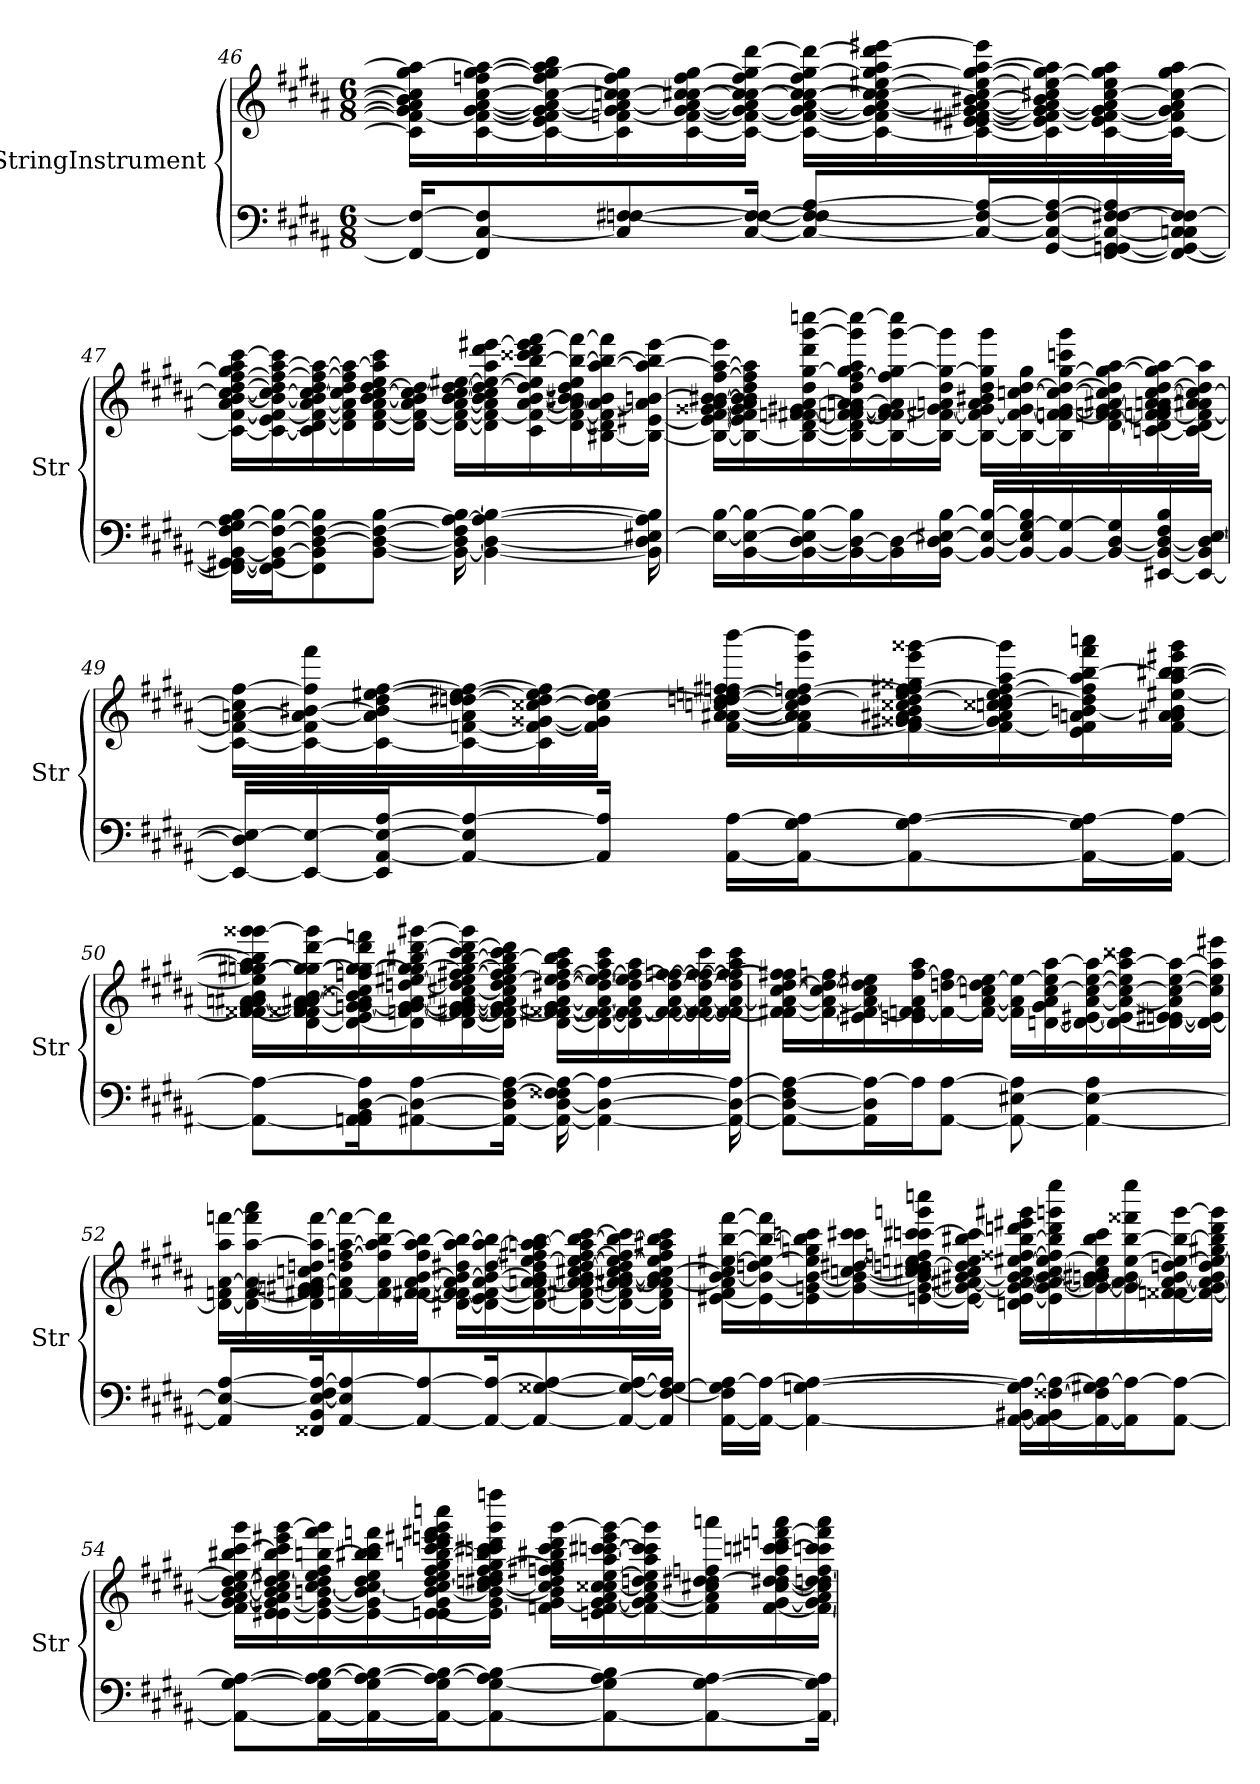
**kern	**kern
*part2	*part1
*staff2	*staff1
*I"StringInstrument	*I"StringInstrument
*I'Str	*I'Str
!!LO:LB:g=z
*clefF4	*clefG2
*k[f#c#g#d#a#]	*k[f#c#g#d#a#]
*M6/8	*M6/8
=46	=46
16FF#/_ 16F#/_KL	16c#\] 16f#\_ 16g#\] 16a#\ 16b\] 16cc#\] 16gg#\ 16aa#\_LL
8FF#/] [8C#/ 8F#/]	[16c#\ 16f#\_ [16g#\ [16a#\ [16cc#\ 16ffn\ [16gg#\ 16aa#\_
.	16c#\_ 16e\ 16f#\] 16g#\_ 16a#\_ 16cc#\_ 16ff\ 16gg#\_ 16aa#\] 16bb\
8C#/] [8Fn/ [8F#X/	16c#\] [16fn\ 16g#\] 16a#\_ [16ccn\ 16cc#\] 16ff\ 16gg#\]
.	[16c#\ 16f\_ [16g#\ 16a#\_ 16cc\_ [16cc#X\ 16ff\ [16gg#\
[16C#/ 16F/_ 16F#/_Jk	16c#\_ 16f\_ 16g#\_ 16a#\] 16cc\_ 16cc#\_ 16ff\ 16gg#\_ [16ddd#\JJ
8C#/_ 8F/_ 8F#/] [8A#/L	16c#\_ 16f\_ 16g#\_ [16a#\ 16cc\_ 16cc#\_ 16ff\ 16gg#\_ 16ddd#\_LL
.	16c#\_ 16f\] 16g#\_ 16a#\_ 16cc\] 16cc#\_ [16ee#X\ 16gg#\_ 16aa#\ 16ddd#\] [16eee#X\
16C#/_ 16F/_ 16A#/_L	16c#\_ 16e\ [16e#X\ [16f#X\ 16g#\_ 16a#\_ [16b#X\ 16cc#\] 16ee#\_ 16gg#\_ [16aa#\ 16eee#\]
[16GG#/ 16C#/_ 16F/_ 16A#/_	16c#\] 16e#\_ 16f#\] 16g#\_ 16a#\_ 16b#\] 16cc#X\ 16ee#\_ 16gg#\_ 16aa#\]
[16FF#/ [16GGn/ 16GG#/] 16C#/_ 16F/_ [16F#X/ 16A#/]	[16c#\ 16e#\] [16f#\ 16g#\_ 16a#\] [16cc#\ 16ee#\] 16gg#\] 16aa#\
16FF#/_ 16GG/_ 16Cn/ 16C#/] 16F/] 16F#/_JJ	16c#\_ 16f#\] 16g#\] 16a#\ 16cc#\_ [16gg#\ 16aa#\JJ
!!LO:LB:g=z
=47	=47
16FF#\_ 16GG\] [16GG#X\ [16BB\ 16F#\_ 16G#\ 16A#\ [16B\LL	16c#\_ [16f#\ 16a#\ [16b\ 16cc#\_ [16dd#\ [16ff#\ 16gg#\] 16aa#\ [16ccc#\LL
16FF#\_ 16GG#\] 16BB\_ 16F#\_ 16B\_J	16c#\_ 16e\ 16f#\_ 16b\_ 16cc#\_ 16dd#\] 16ff#\_ [16aa#\ 16ccc#\]
8FF#\] 8BB\] [8D#\ 8F#\_ 8B\]	16c#\] [16d#\ 16f#\_ [16a#\ 16b\] 16cc#\_ 16dd#\ 16ff#\_ 16aa#\_
.	16d#\] 16f#\] 16a#\] 16cc#\] 16dd#\ 16ff#\] 16aa#\_
[8BB\ 8D#\_ 8F#\_ [8B\J	[16d#\ [16f#\ 16a#\ [16b\ [16cc#\ [16dd#\ 16ee\ 16aa#\] 16ccc#\
.	16d#\_ 16f#\_ 16a#\ 16b\] 16cc#\_ 16dd#\]JJ
16BB\_ 16D#\_ 16F#\] [16A#\ 16B\_	16d#\_ 16f#\_ [16a#\ [16b\ 16cc#\] [16dd#\ [16ee#X\LL
4BB\_ 4D#\_ 4A#\_ 4B\_	16d#\] 16f#\_ 16a#\] 16b\] 16cc#\ 16dd#\_ 16ee#\_ 16aa#\ 16ddd#\ [16eee#X\
.	16c#\ 16f#\_ [16a#\ [16b\ 16dd#\_ 16ee#\] [16bb\ 16ccc##X\ 16ddd#\ 16eee#\] [16fff#\
.	[16d#\ 16f#\_ 16a#\] 16b\_ 16b#X\ 16dd#\] 16ee#\ 16bb\_ 16fff#\_
.	[16B#X\ 16d#\] 16f#\] [16a#\ 16b\] [16aa#\ 16bb\_ 16fff#\]
16BB\] 16D#\] [16E#X\ 16A#\] 16B\]	16B#\_ [16e#X\ 16a#\] [16bn\ 16aa#\_ 16bb\] [16eee#\JJ
!!LO:LB:g=z
=48	=48
16E#\_ [16B\LL	16B#\_ 16e#\_ [16f#\ [16g##X\ [16a#\ 16b\_ [16b#X\ [16ff#\ 16aa#\_ 16eee#\]LL
[16BB\ 16E#\_ 16B\_	16B#\_ 16e#\] 16f#\] 16g##\] 16a#\] 16b\] 16b#\] 16dd#\ 16ff#\] 16aa#\]
16BB\_ [16D#\ 16E#\] 16B\_	16B#\_ [16d#\ 16fn\ [16f#X\ [16g#X\ [16a#\ 16dd#\ [16gg#\ 16ddd#\ [16ggg#\ [16ccccn\
16BB\_ 16D#\_ 16B\]	16B#\_ 16d#\] [16fn\ 16f#\_ 16g#\_ 16an\ 16a#\_ 16dd#\ [16ff#\ 16gg#\] 16aa#\ 16ggg#\] 16cccc\_
16BB\] 16D#\_	16B#\_ 16f\] 16f#\] 16g#\_ 16a#\] 16ff#\] [16gg#\ [16ggg#\ 16cccc\]
[16BB\ 16D#\] [16E#X\ [16B\JJ	16B#\_ [16f#X\ 16g#\_ 16an\ 16dd#\ 16gg#\_ 16ggg#\]JJ
16BB/_ 16E#/_ 16B/_LL	16B#\_ 16f#\_ 16g#\] 16a\ 16b#X\ 16dd#\ 16gg#\] 16ggg#\LL
16BB/_ 16E#/] [16G#/ 16B/]	16B#\_ 16f#\_ [16g#\ [16ccn\ [16dd#\ 16gg#\
16BB/_ 16G#/_	16B#\] 16fn\ 16f#\_ 16g#\_ 16cc\_ 16dd#\_ [16gg#\ 16cccn\ 16ggg#\
16BB/_ [16D#/ 16G#/]	[16d#\ 16fn\ 16f#\_ 16g#\_ [16a#X\ 16cc\] 16dd#\] 16gg#\_ [16aa#\
[16EE#X/ 16BB/_ 16D#/_ 16F#/ 16B/	[16cn\ 16d#\] [16fn\ 16f#\] 16g#\] [16an\ 16a#\] [16cc\ [16dd#\ 16gg#\] 16aa#\_
16EE#/_ 16BB/] 16D#/_ [16E#/JJ	16c\_ 16d#\ 16f\_ 16a\] 16a#X\ 16cc\_ 16dd#\] 16aa#\]JJ
!!LO:LB:g=z
=49	=49
16EE#/_ 16D#/] 16E#/_LL	16c\_ 16f\_ [16an\ 16cc\] [16ff#\LL
16EE#/_ 16E#/_	16c\_ 16f\] 16a\_ [16b#X\ 16ff#\] 16fff#\
16EE#/] [16AA#/ 16E#/_ [16A#/J	16c\_ 16a\_ 16b#\] 16dd#\ [16ee#X\ [16ff#\
8AA#/_ 8E#/] 8A#/_	16c\_ [16fn\ 16a\] 16ddn\ [16dd#X\ 16ee#\_ 16ff#\_
.	16c\] 16f\_ [16g##X\ [16cc##X\ 16dd#\] 16ee#\_ 16ff#\]
16AA#/] 16A#/]Jk	16f\] 16g##\] 16cc##\] [16dd#\ 16ee#\]JJ
[16AA#\ [16A#\LL	[16f\ [16a\ [16a#X\ [16ccn\ 16ddn\ 16dd#\_ [16een\ 16ffn\ 16ff#X\ [16bbb\LL
16AA#\_ 16G#\ 16A#\_J	16f\_ 16a\] 16a#\] 16cc\] 16dd#\_ 16ee\] [16ffn\ 16eee\ 16bbb\]
8AA#\_ [8G#\ 8A#\_	16f\_ 16g#X\ [16g##X\ 16a#X\ 16b#\ 16cc##X\ 16dd#\_ 16ee\ 16ff\_ 16ff#X\ 16gg##X\ 16eee\ [16ggg##X\
.	16f\_ 16g##\] 16a#\ 16ccn\ 16cc##X\ 16dd#\_ 16ee\ 16ff\_ [16aa#\ 16ggg##\]
16AA#\_ 16G#\] 16A#\_L	16e\ 16f\] 16an\ [16bn\ 16dd#\] 16ff\] 16aa#\] [16bb\ 16fff#\ 16aaan\
16AA#\_ 16A#\_JJ	[16f\ 16a\ 16a#X\ 16b\] [16ee#X\ [16aa#\ 16bb\] [16bb#X\ 16eee#X\ 16ggg##\JJ
!!LO:PB:g=z
=50	=50
8AA#\_ 8A#\_L	16f\_ 16f##X\ [16g#\ [16an\ 16a#X\ 16b\ 16ee#\] [16ggn\ [16gg#X\ 16aa#\] 16bb#\] [16ggg#\ 16ggg##X\LL
.	[16d#\ 16f\] 16f##X\ 16g#\_ 16a\] [16a#X\ [16b\ 16gg\_ 16gg#\_ [16ddd#\ 16ggg#\]
16AAn\ 16AA#\] 16BB\ [16D#\ 16A#\]K	16d#\_ 16e\ [16gn\ 16g#\_ 16a#\] 16b\] 16cc##X\ 16ffn\ 16gg\_ 16gg#\_ 16ddd#\] 16fffn\
[8AA#X\ 8D#\_ [8A#\	16d#\] [16fn\ 16g\_ 16g#\_ [16a#\ [16ddn\ [16ee#X\ 16gg\] 16gg#\_ [16bb#X\ [16ddd#\ [16ggg#X\
.	[16d#\ 16f\_ [16f#X\ 16g\] 16g#\_ 16a#\_ [16cc#X\ 16dd\] 16ee#\] [16ff#X\ 16gg#\_ 16bb#\_ 16ccc#\ 16ddd#\_ 16ggg#\]
16AA#\_ 16D#\] [16F#\ 16A#\_Jk	16d#\] 16f\_ 16f#\] 16g#\_ 16a#\] 16cc#\] 16dd\ [16ee#\ 16ff#\] 16gg#\] 16bb#\_ 16ccc#\ 16ddd#\]JJ
16AA#\_ [16D#\ 16F#\] 16F##X\ 16A#\_	[16d#\ 16f\_ [16f#X\ 16f##X\ 16g#\] [16a#\ [16dd#X\ 16ee#\_ [16ff#\ 16aa#\ 16bb#\] 16ccc#\LL
4AA#\_ 4D#\_ 4A#\_	16d#\_ 16f\_ 16f#\_ 16a#\_ 16dd#\_ 16ee#\_ 16ff#\_ 16aa#\ 16ccc#\
.	16d#\] 16f\_ 16f#\_ 16a#\] 16dd#\_ 16ee#\] 16ff#\_ 16aa#\
.	16f\_ 16f#\_ [16a#\ 16dd#\_ [16ffn\ 16ff#\_
.	16f\_ 16f#\_ 16a#\_ 16dd#\_ 16ff\_ 16ff#\_ 16ccc#\
16AA#\_ 16D#\_ 16A#\_	16f\_ 16f#\] 16a#\_ 16dd#\] 16ff\_ 16ff#\] 16aa#\ 16ccc#\JJ
!!LO:LB:g=z
=51	=51
8AA#\_ 8D#\_ 8F#\ 8A#\_L	16f\] [16f#X\ 16a#\_ [16cc#\ [16dd#\ 16ff\] 16ff#X\LL
.	16f#\_ 16a#\_ 16cc#\_ 16dd#\_ 16ffn\
16AA#\] 16D#\] 16A#\_L	16e#X\ 16f#\_ 16a#\_ 16cc#\] 16dd#\] 16ee#X\
16A#\J]	16en\ [16fn\ 16f#\] 16a#\] [16ff\ 16aa#\
[8AA#\ [8A#\J	16f\_ [16ddn\ 16ff\]
.	16f\_ [16a#\ 16ccn\ 16dd\] [16ee#\JJ
8AA#\_ [8E#X\ 8A#\]	16f\] 16a#\] 16ee#\_LL
.	[16dn\ 16g#\ 16a#\ [16cc\ 16ee#\] [16aa#\
4AA#\_ 4E#\_ 4A#\	16d\_ [16e#X\ [16a#\ 16cc\_ [16ee#\ 16aa#\_
.	16d\_ 16e#\] 16a#\_ 16cc\_ 16ee#\] 16aa#\_ 16ccc##X\
.	16d\_ 16en\ [16e#X\ 16a#\] 16cc\_ [16ee#\ 16aa#\_
.	16d\_ 16e#\] 16cc\] 16ee#\] 16aa#\] 16eee#X\JJ
!!LO:LB:g=z
=52	=52
8AA#/] 8E#/_ [8A#/L	16d\_ 16fn\ [16a#\ 16aa#\ [16fffn\LL
.	16d\_ [16f\ 16a#\_ [16aa#\ 16fff\] 16aaa#\
16FF##X/ 16BB/ 16E#/_ 16F#/ 16A#/_K	16d\] 16f\] 16f#X\ 16gn\ 16g#X\ 16a#\_ 16ccn\ 16ddn\ 16aa#\] [16fff\
[8AA#/ 8E#/] 8A#/_	[16fn\ 16a#\] 16dd\ [16ffn\ [16aa#\ 16fff\_
.	16f\_ 16a#\ 16ff\] 16aa#\] [16bb\ 16fff\]
8AA#/_ 8A#/_	16f\_ [16f#X\ [16a#\ [16b\ 16ff\ 16aa#\ 16bb\_JJ
.	[16d#X\ 16f\] 16f#\_ 16a#\] 16b\_ 16dd#X\ 16aa#\ 16bb\_LL
16AA#/_ 16A#/_K	16d#\_ 16e\ 16f#\_ [16a#\ 16b\_ [16dd#\ [16aa#\ 16bb\]
8AA#/_ [8G##X/ 8A#/_	16d#\_ 16f#\] [16an\ 16a#\_ 16b\] 16dd#\] [16ee\ 16ff#X\ [16aan\ 16aa#\] [16bb\
.	16d#\_ [16f#X\ 16a\_ 16a#\] 16b\ [16cc#X\ [16dd#\ 16ee\_ [16ff#\ 16aa\] 16bb\_ [16ccc#\
16AA#/_ 16G##/_ 16A#/_L	16d#\_ 16f#\] 16a\_ [16a#X\ [16b\ 16cc#\] 16dd#\] 16ee\_ 16ff#\] 16bb\_ 16ccc#\]
16AA#/] [16F#/ 16G##/_ 16A#/]JJ	16d#\] 16f#\ 16a\_ 16a#\] 16b\] [16cc#\ 16ee\] 16ff#\ 16aa#X\ 16bb\] 16ccc#\JJ
!!LO:LB:g=z
=53	=53
[16AA#\ 16F#\] 16G##\] [16A#\LL	[16e#X\ 16f#\ 16a\] [16b\ 16cc#\] [16ee#X\ [16bb\ [16fff#\LL
16AA#\_ 16A#\_JJ	16e#\_ 16b\_ 16ddn\ 16ee#\_ 16bb\_ 16fff#\]
4AA#\_ [4Gn\ 4A#\_	16e#\] [16gn\ 16b\_ 16ee#\] 16ggn\ 16bb\] 16cccn\
.	16g\_ 16b\_ [16ccn\ [16dd#X\ 16ccc\ 16ccc#X\
.	[16en\ 16g\_ 16b\] 16cc\] [16cc#X\ 16ddn\ 16dd#\_ 16een\ 16ffn\ 16cccn\ [16ccc#X\ 16gggn\ 16ccccn\
.	16e\_ 16g\_ [16a#X\ [16b#X\ 16cc#\] 16dd#\] 16ee\ [16bb#X\ 16ccc#\]JJ
16AA#\_ [16BB#X\ 16G\] 16A#\_LL	16dn\ 16e\_ 16g\] 16a#\_ 16b#\_ [16cc#\ [16ee#X\ [16ff##X\ 16bb#\_ 16dddn\ 16eee#X\ 16ggg#X\LL
16AA#\_ 16BB#\] [16F##X\ 16A#\_	16e\] [16g\ 16a#\_ 16b#\] 16cc#\_ 16ee#\_ 16ff##\] 16bb#\] 16ddd\ 16gggn\ 16eeee\
16AA#\_ 16F##\] 16G#X\ 16A#\_	16g\_ 16a#\_ 16bn\ [16b#X\ 16cc#\] 16ee#\] 16bb#\ 16ccc#\
16AA#\] 16A#\_J	16g\] 16a#\] 16b#\_ [16ee#\ [16bb#\ 16fff##X\ 16eeee\
[8AA#\ 8A#\_J	[16fn\ 16f##X\ [16a#\ 16b#\_ 16ddn\ 16ee#\_ 16bb#\_ [16ggg\
.	16f\_ 16g\ 16a#\] 16b#\_ 16dd\ 16ee#\_ 16gg#X\ 16bb#\] 16ddd\ 16ggg\]JJ
!!LO:LB:g=z
=54	=54
8AA#\_ [8G#\ 8A#\_L	16f\] [16g#\ [16a#\ 16b#\_ [16cc#\ [16dd#\ 16ee#\] 16bb#X\ [16ccc#\ 16ggg#\LL
.	16e\ [16e#X\ 16g#\_ 16a#\] 16b#\] 16cc#\] 16dd#\_ 16ee#X\ 16bb#\ 16ccc#\] 16eee#X\ [16ggg#\
16AA#\_ 16G#\] 16A#\_ [16B\L	16e#\_ 16g#\_ [16bn\ [16cc#\ 16dd#\] 16ee#\ 16ff#\ [16bbn\ 16fff#\ 16ggg#\]
16AA#\_ 16G#\ 16A#\_ 16B\_	16e#\_ 16g#\] 16b\_ 16cc#\_ 16dd#\ 16ee#\ 16bb\] 16bb#X\ 16ccc#\ 16fffn\
16AA#\_ 16G#\ 16A#\_ 16B\_J	16e#\_ 16en\ 16g#\ 16b\_ 16cc#\] 16dd#\ [16ee#\ 16ff#\ 16gg#\ [16bbn\ 16ccc#\ 16ddd#\ 16eeen\ 16eee#X\ 16fff#X\ 16ggg#\ 16ccccn\
8AA#\_ [8G#\ 8A#\] 8B\_	16e#\] [16g#\ 16b\_ [16cc#\ 16ddn\ 16dd#X\ 16ee#\] 16ff#\ [16gg#\ 16bb\] 16cccn\ 16ccc#X\ 16ddd#\ 16ggg#\ 16ffffn\JJ
.	16fn\ 16g#\_ 16b\] 16cc#\] 16dd#\ 16ffn\ 16ff#X\ 16gg#\] 16bb#X\ 16ccc#\ 16ddd#\ [16ggg#\LL
8AA#\_ 8G#\] [8A#\ 8B\]	16en\ [16f\ 16g#\_ [16a#\ [16cc#\ 16cc##X\ [16ee#\ [16aa#\ [16cccn\ [16ccc#X\ 16eee#\ 16ggg#\_
.	16f\_ 16g#\] 16a#\_ 16cc#\] 16ddn\ 16ee#\] 16aa#\] 16ccc\] 16ccc#\] 16ggg#\]
8AA#\_ [8G#\ 8A#\_	16f\] 16a#\] 16cc#X\ [16dd\ 16dd#X\ 16ffn\ 16aaan\
.	[16f\ [16g#\ [16cc#\ 16dd\] [16dd#X\ 16ff\ 16cccn\ [16ccc#X\ 16dddn\ [16fffn\ 16aaa\
16AA#\_ 16G#\] 16A#\]Jk	16f\_ 16g#\_ 16a#\ 16cc#\] 16ddn\ 16dd#\_ 16ff\ 16cccn\ 16ccc#\] 16fff\] 16aaa\JJ
=	=
*-	*-
